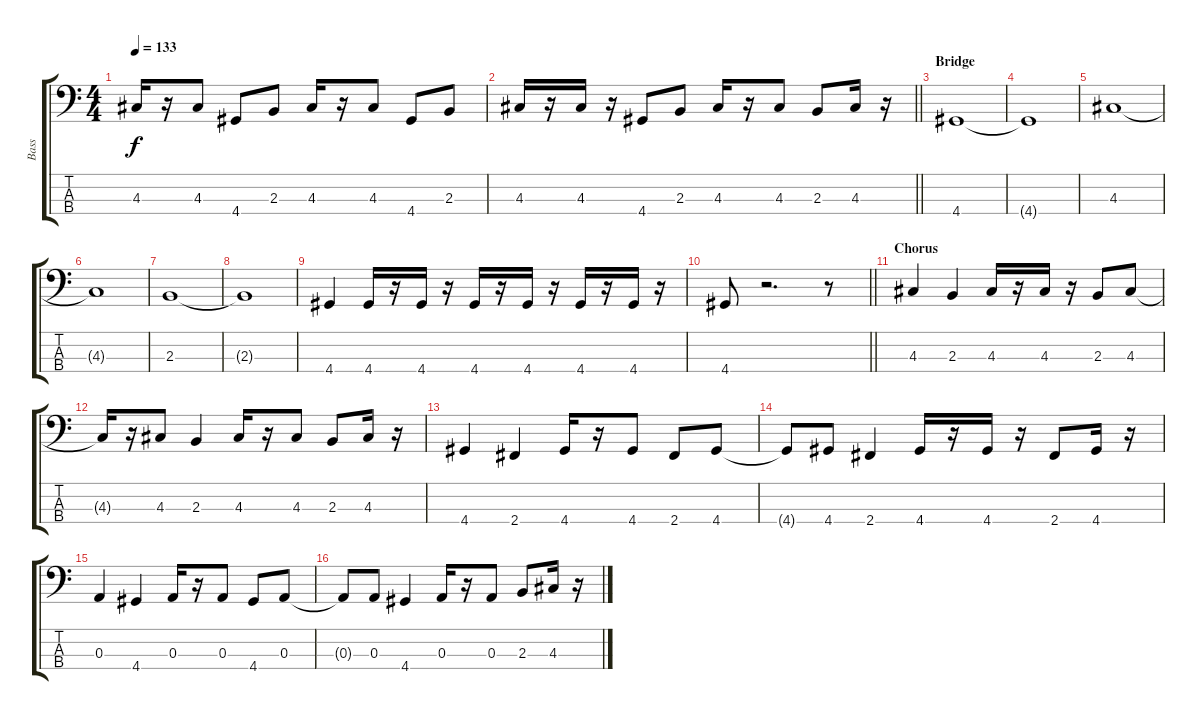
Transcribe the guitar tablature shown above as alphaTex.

\track ("Bass" "Bass") {instrument electricbassfinger}
\staff {score tabs}
\tuning (G2 D2 A1 E1) {hide}
\ts (4 4)
\tempo 133
\clef f4
\ks c
4.3.16{dy f} r.16 4.3.8 4.4.8 2.3.8 4.3.16 r.16 4.3.8 4.4.8 2.3.8 |
\barLineRight lightlight
4.3.16 r.16 4.3.16 r.16 4.4.8 2.3.8 4.3.16 r.16 4.3.8 2.3.8 4.3.16 r.16 |
\section ("" "Bridge")
4.4.1 |
4.4{t}.1 |
4.3.1 |
4.3{t}.1 |
2.3.1 |
2.3{t}.1 |
4.4.4 4.4.16 r.16 4.4.16 r.16 4.4.16 r.16 4.4.16 r.16 4.4.16 r.16 4.4.16 r.16 |
\barLineRight lightlight
4.4.8 r.2{d} r.8 |
\section ("" "Chorus")
4.3.4 2.3.4 4.3.16 r.16 4.3.16 r.16 2.3.8 4.3.8 |
4.3{t}.16 r.16 4.3.8 2.3.4 4.3.16 r.16 4.3.8 2.3.8 4.3.16 r.16 |
4.4.4 2.4.4 4.4.16 r.16 4.4.8 2.4.8 4.4.8 |
4.4{t}.8 4.4.8 2.4.4 4.4.16 r.16 4.4.16 r.16 2.4.8 4.4.16 r.16 |
0.3.4 4.4.4 0.3.16 r.16 0.3.8 4.4.8 0.3.8 |
0.3{t}.8 0.3.8 4.4.4 0.3.16 r.16 0.3.8 2.3.8 4.3.16 r.16
